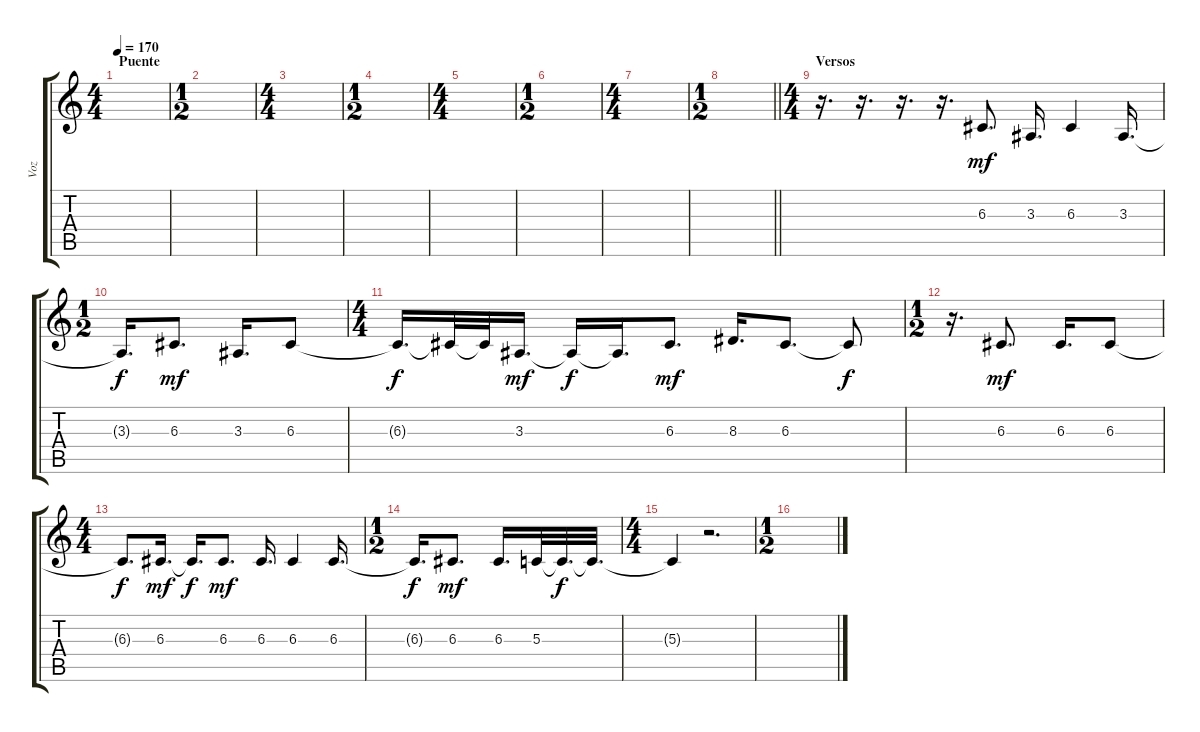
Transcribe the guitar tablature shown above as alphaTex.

\track ("Voz" "Voz") {instrument clarinet}
\staff {score tabs}
\tuning (E4 B3 G3 D3 A2 E2) {hide}
\ts (4 4)
\section ("" "Puente")
\tempo 170
\clef g2
\ks c
|
\ts (1 2)
|
\ts (4 4)
|
\ts (1 2)
|
\ts (4 4)
|
\ts (1 2)
|
\ts (4 4)
|
\ts (1 2)
\barLineRight lightlight
|
\ts (4 4)
\section ("" "Versos")
r.16{d} r.16{d} r.16{d} r.16{d} 6.3.8{d dy mf} 3.3.16{d} 6.3.4 3.3.16{d} |
\ts (1 2)
3.3{t}.16{d dy f} 6.3.8{d dy mf} 3.3.16{d} 6.3.8 |
\ts (4 4)
6.3{t}.16{d dy f} 6.3{t}.32 6.3{t}.32 3.3.16{d dy mf} 3.3{t}.16{dy f} 3.3{t}.16{d} 6.3.8{d dy mf} 8.3.16{d} 6.3.8{d} 6.3{t}.8{dy f} |
\ts (1 2)
r.16{d} 6.3.8{d dy mf} 6.3.16{d} 6.3.8 |
\ts (4 4)
6.3{t}.8{d dy f} 6.3.16{d dy mf} 6.3{t}.16{d dy f} 6.3.8{d dy mf} 6.3.16{d} 6.3.4 6.3.16{d} |
\ts (1 2)
6.3{t}.16{d dy f} 6.3.8{d dy mf} 6.3.16{d} 5.3.32 5.3{t}.32{d dy f} 5.3{t}.32{d} |
\ts (4 4)
5.3{t}.4 r.2{d} |
\ts (1 2)
